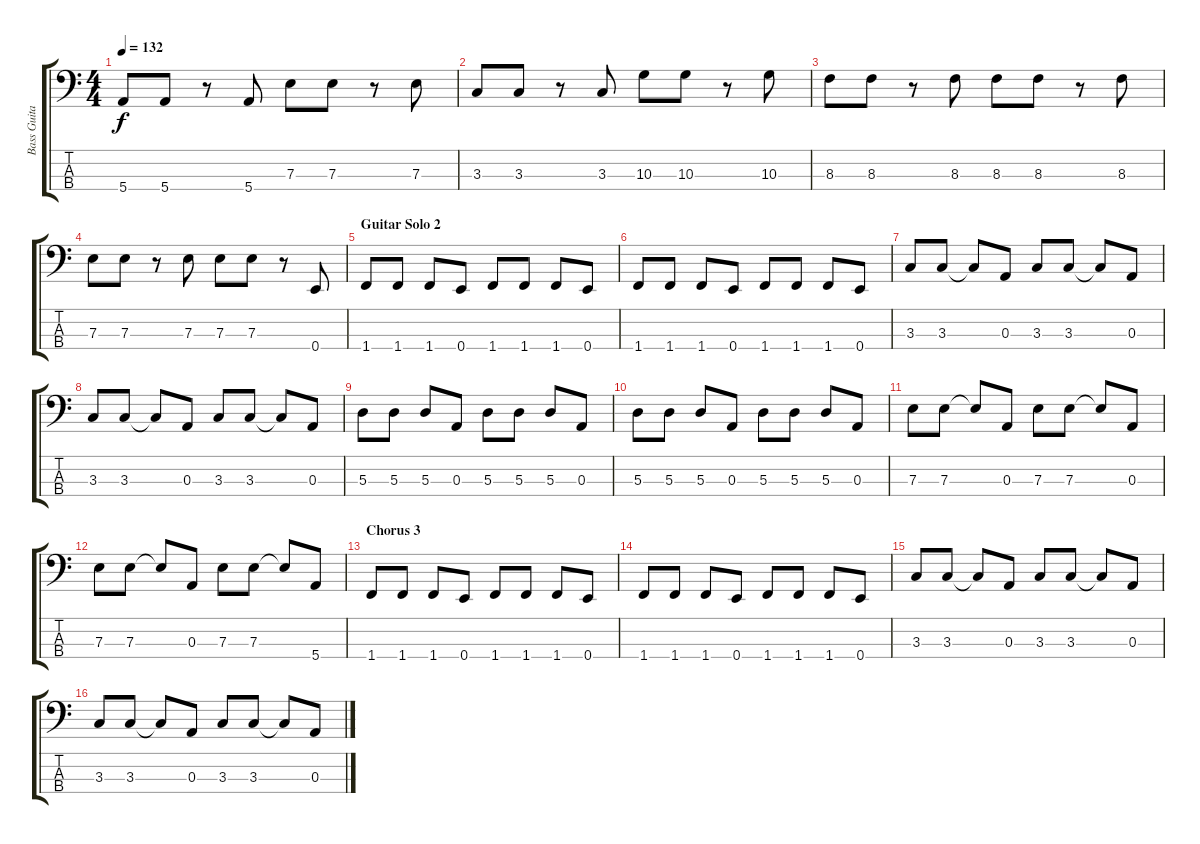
\track ("Bass Guitar" "Bass Guita") {instrument electricbassfinger}
\staff {score tabs}
\tuning (G2 D2 A1 E1) {hide}
\ts (4 4)
\tempo 132
\clef f4
\ks c
5.4.8{dy f} 5.4.8 r.8 5.4.8 7.3.8 7.3.8 r.8 7.3.8 |
3.3.8 3.3.8 r.8 3.3.8 10.3.8 10.3.8 r.8 10.3.8 |
8.3.8 8.3.8 r.8 8.3.8 8.3.8 8.3.8 r.8 8.3.8 |
7.3.8 7.3.8 r.8 7.3.8 7.3.8 7.3.8 r.8 0.4.8 |
\section ("" "Guitar Solo 2")
1.4.8 1.4.8 1.4.8 0.4.8 1.4.8 1.4.8 1.4.8 0.4.8 |
1.4.8 1.4.8 1.4.8 0.4.8 1.4.8 1.4.8 1.4.8 0.4.8 |
3.3.8 3.3.8 3.3{t}.8 0.3.8 3.3.8 3.3.8 3.3{t}.8 0.3.8 |
3.3.8 3.3.8 3.3{t}.8 0.3.8 3.3.8 3.3.8 3.3{t}.8 0.3.8 |
5.3.8 5.3.8 5.3.8 0.3.8 5.3.8 5.3.8 5.3.8 0.3.8 |
5.3.8 5.3.8 5.3.8 0.3.8 5.3.8 5.3.8 5.3.8 0.3.8 |
7.3.8 7.3.8 7.3{t}.8 0.3.8 7.3.8 7.3.8 7.3{t}.8 0.3.8 |
7.3.8 7.3.8 7.3{t}.8 0.3.8 7.3.8 7.3.8 7.3{t}.8 5.4.8 |
\section ("" "Chorus 3")
1.4.8 1.4.8 1.4.8 0.4.8 1.4.8 1.4.8 1.4.8 0.4.8 |
1.4.8 1.4.8 1.4.8 0.4.8 1.4.8 1.4.8 1.4.8 0.4.8 |
3.3.8 3.3.8 3.3{t}.8 0.3.8 3.3.8 3.3.8 3.3{t}.8 0.3.8 |
3.3.8 3.3.8 3.3{t}.8 0.3.8 3.3.8 3.3.8 3.3{t}.8 0.3.8
